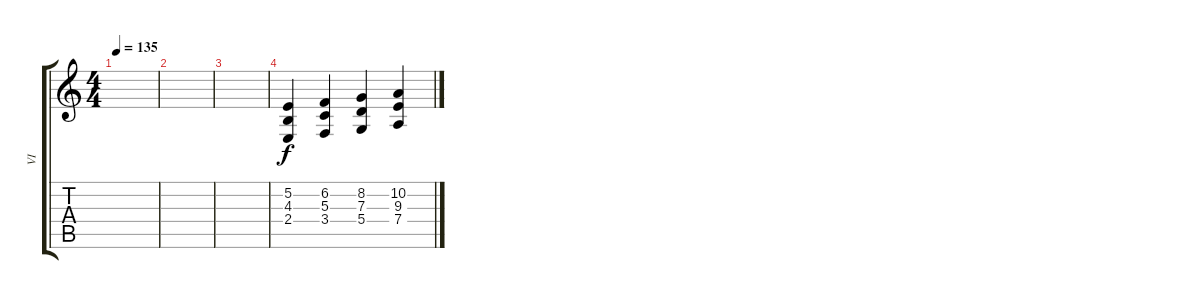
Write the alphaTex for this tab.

\track ("VI" "VI") {instrument choiraahs}
\staff {score tabs}
\tuning (E4 B3 G3 D3 A2 E2) {hide}
\ts (4 4)
\tempo 135
\clef g2
\ks c
|
|
|
(5.2 4.3 2.4).4 (6.2 5.3 3.4).4 (8.2 7.3 5.4).4 (10.2 9.3 7.4).4
